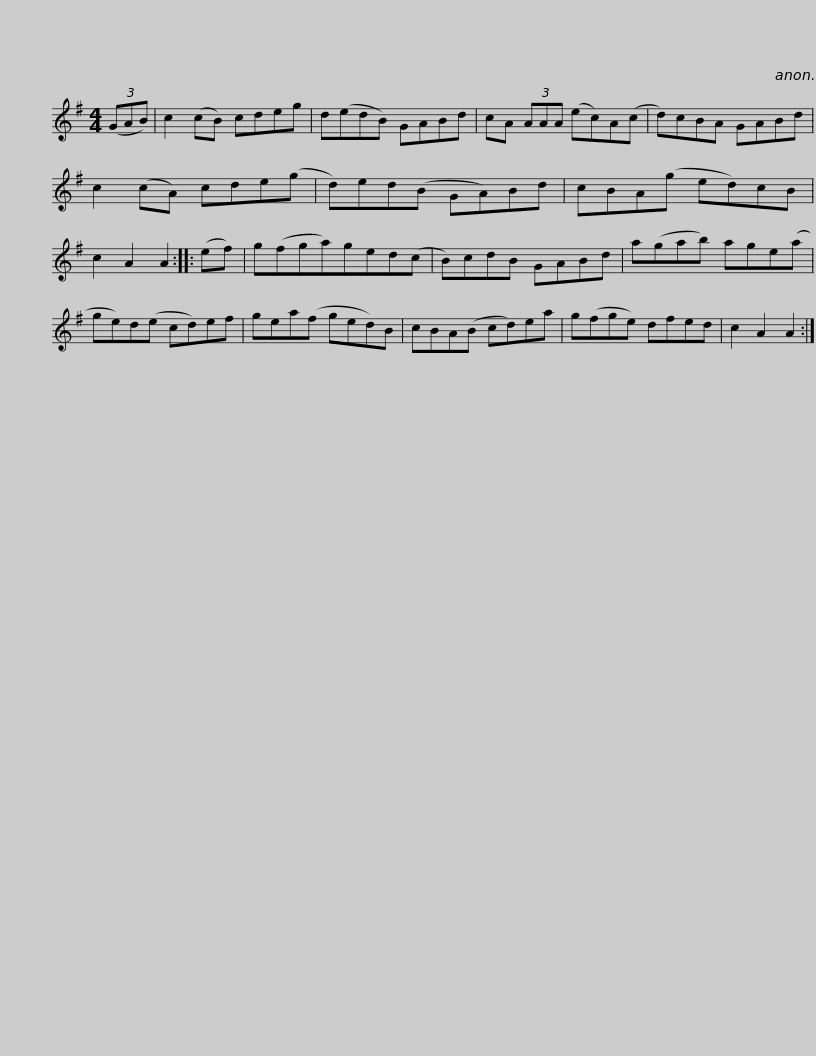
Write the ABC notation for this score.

X:1
L:1/8
M:4/4
I:linebreak $
K:G
V:1 treble
V:1
 (3(GAB) | c2 (cB) cdeg | d(edB) GABd | cA (3AAA (ec)A(c | d)cBA GABd | %5
 c2 (cA) cde(g |$ d)ed(B GA)Bd | cBA(g ed)cB | c2 A2 A2 :: (ef) | %10
 g(fga)ged(c | B)cdB GABd |$ a(gab) age(a | ge)d(e cd)ef | gea(f ged)B | %15
 cBA(B cd)ea | g(fge) dfed | c2 A2 A2 :| %18
